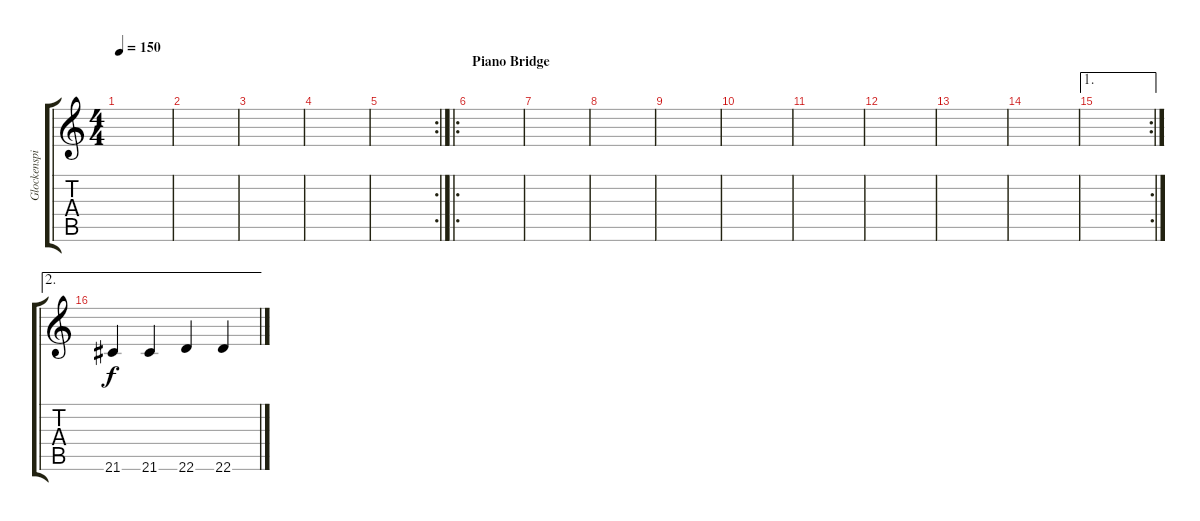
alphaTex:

\track ("Glockenspiel" "Glockenspi") {instrument glockenspiel}
\staff {score tabs}
\tuning (E4 B3 G3 D3 A2 E2) {hide}
\ts (4 4)
\tempo 150
\clef g2
\ks c
|
|
|
|
\rc 2
|
\ro
\section ("" "Piano Bridge")
|
|
|
|
|
|
|
|
|
\ae 1
\rc 2
|
\ae 2
21.6.4 21.6.4 22.6.4 22.6.4
